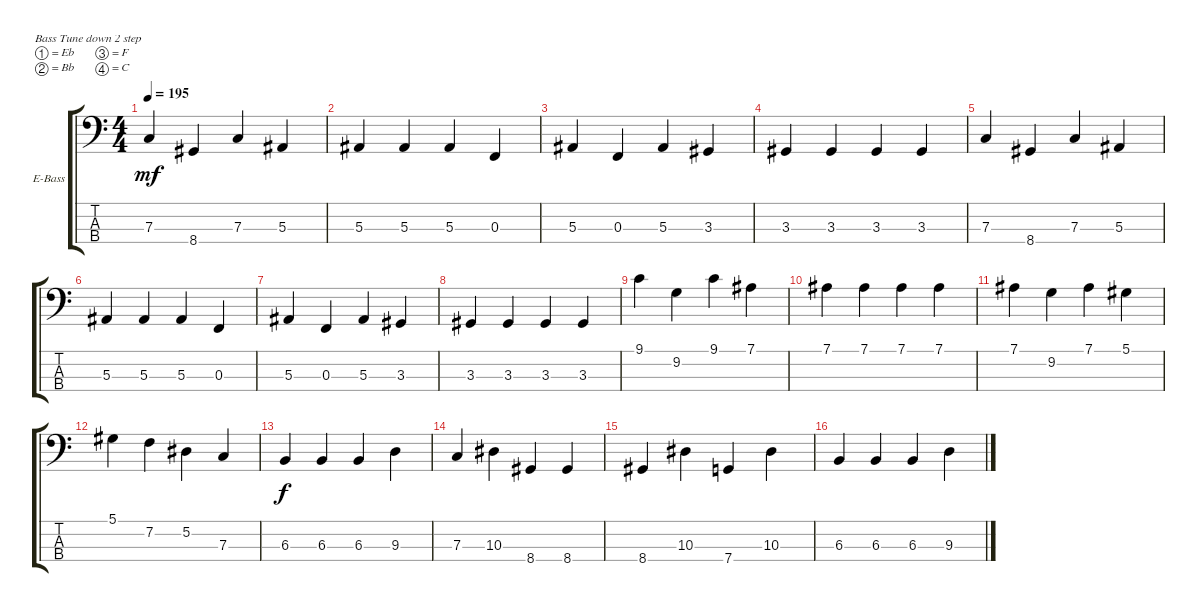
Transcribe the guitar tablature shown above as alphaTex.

\defaultSystemsLayout 4
\bracketExtendMode groupsimilarinstruments
\firstSystemTrackNameOrientation horizontal
\otherSystemsTrackNameOrientation horizontal
\track ("Electric Bass" "E-Bass") {instrument electricbassfinger}
\staff {score tabs}
\tuning (Eb2 Bb1 F1 C1)
\ts (4 4)
\tempo 195
\clef f4
\ks c
7.3.4{dy mf} 8.4.4 7.3.4 5.3.4 |
5.3.4 5.3.4 5.3.4 0.3.4 |
5.3.4 0.3.4 5.3.4 3.3.4 |
3.3.4 3.3.4 3.3.4 3.3.4 |
7.3.4 8.4.4 7.3.4 5.3.4 |
5.3.4 5.3.4 5.3.4 0.3.4 |
5.3.4 0.3.4 5.3.4 3.3.4 |
3.3.4 3.3.4 3.3.4 3.3.4 |
9.1.4 9.2.4 9.1.4 7.1.4 |
7.1.4 7.1.4 7.1.4 7.1.4 |
7.1.4 9.2.4 7.1.4 5.1.4 |
5.1.4 7.2.4 5.2.4 7.3.4 |
6.3.4{dy f} 6.3.4 6.3.4 9.3.4 |
7.3.4 10.3.4 8.4.4 8.4.4 |
8.4.4 10.3.4 7.4.4 10.3.4 |
6.3.4 6.3.4 6.3.4 9.3.4
